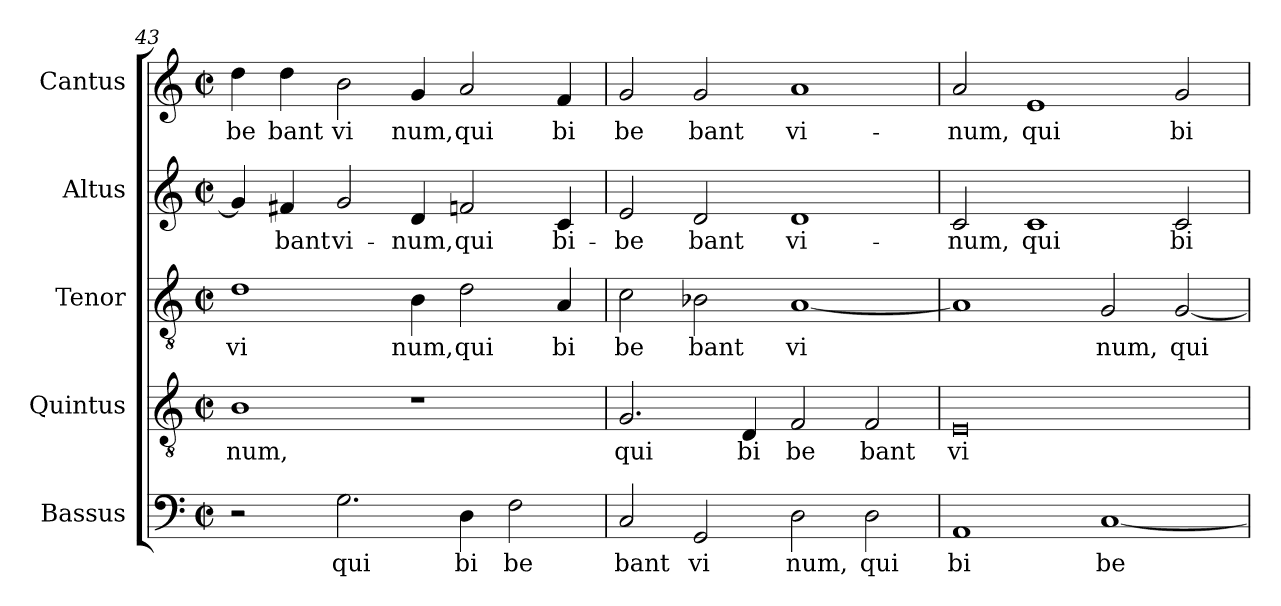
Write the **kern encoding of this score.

**kern	**text	**kern	**text	**kern	**text	**kern	**text	**kern	**text
*part5	*part5	*part4	*part4	*part3	*part3	*part2	*part2	*part1	*part1
*staff5	*staff5	*staff4	*staff4	*staff3	*staff3	*staff2	*staff2	*staff1	*staff1
*I"Bassus	*	*I"Quintus	*	*I"Tenor	*	*I"Altus	*	*I"Cantus	*
*clefF4	*	*clefGv2	*	*clefGv2	*	*clefG2	*	*clefG2	*
*k[]	*	*k[]	*	*k[]	*	*k[]	*	*k[]	*
*C:	*	*C:	*	*C:	*	*C:	*	*C:	*
*M2/2	*	*M2/2	*	*M2/2	*	*M2/2	*	*M2/2	*
*met(c|)	*	*met(c|)	*	*met(c|)	*	*met(c|)	*	*met(c|)	*
=43	=43	=43	=43	=43	=43	=43	=43	=43	=43
!	!	!	!LO:LY:b:cj	!	!LO:LY:b:cj	!	!LO:LY:b:cj	!	!LO:LY:b:cj
2r	.	1B	-num,	1d	vi	4g/]	--	4dd\	be
!	!	!	!	!	!	!	!LO:LY:b:cj	!	!LO:LY:b:cj
.	.	.	.	.	.	4f#X/	-bant	4dd\	bant
!	!LO:LY:b:cj	!	!	!	!	!	!LO:LY:b:cj	!	!LO:LY:b:cj
2.G\	qui	.	.	.	.	2g/	vi-	2b\	vi
!	!	!	!	!	!LO:LY:b:cj	!	!LO:LY:b:cj	!	!LO:LY:b:cj
.	.	1r	.	4B\	num,	4d/	-num,	4g/	num,
!	!LO:LY:b:cj	!	!	!	!LO:LY:b:cj	!	!LO:LY:b:cj	!	!LO:LY:b:cj
4D\	bi	.	.	2d\	qui	2fn/	qui	2a/	qui
!	!LO:LY:b:cj	!	!	!	!	!	!	!	!
2F\	be	.	.	.	.	.	.	.	.
!	!	!	!	!	!LO:LY:b:cj	!	!LO:LY:b:cj	!	!LO:LY:b:cj
.	.	.	.	4A/	bi	4c/	bi-	4f/	bi
!!LO:PB:g=z
=44	=44	=44	=44	=44	=44	=44	=44	=44	=44
!	!LO:LY:b:cj	!	!LO:LY:b:cj	!	!LO:LY:b:cj	!	!LO:LY:b:cj	!	!LO:LY:b:cj
2C/	bant	2.G/	qui	2c\	be	2e/	-be	2g/	be
!	!LO:LY:b:cj	!	!	!	!LO:LY:b:cj	!	!LO:LY:b:cj	!	!LO:LY:b:cj
2GG/	vi	.	.	2B-X\	bant	2d/	bant	2g/	bant
!	!	!	!LO:LY:b:cj	!	!	!	!	!	!
.	.	4D/	bi	.	.	.	.	.	.
!	!LO:LY:b:cj	!	!LO:LY:b:cj	!	!LO:LY:b:cj	!	!LO:LY:b:cj	!	!LO:LY:b:cj
2D\	num,	2F/	be	[<1A	vi-	1d	vi-	1a	vi-
!	!LO:LY:b:cj	!	!LO:LY:b:cj	!	!	!	!	!	!
2D\	qui	2F/	bant	.	.	.	.	.	.
=45	=45	=45	=45	=45	=45	=45	=45	=45	=45
!	!LO:LY:b:cj	!	!LO:LY:b:cj	!	!LO:LY:b:cj	!	!LO:LY:b:cj	!	!LO:LY:b:cj
1AA	bi	0E	vi	1A]	--	2c/	-num,	2a/	-num,
!	!	!	!	!	!	!	!LO:LY:b:cj	!	!LO:LY:b:cj
.	.	.	.	.	.	1c	qui	1e	qui
!	!LO:LY:b:cj	!	!	!	!LO:LY:b:cj	!	!	!	!
[<1C	be	.	.	2G/	-num,	.	.	.	.
!	!	!	!	!	!LO:LY:b:cj	!	!LO:LY:b:cj	!	!LO:LY:b:cj
.	.	.	.	[<2G/	qui	2c/	bi-	2g/	bi-
=	=	=	=	=	=	=	=	=	=
*-	*-	*-	*-	*-	*-	*-	*-	*-	*-
